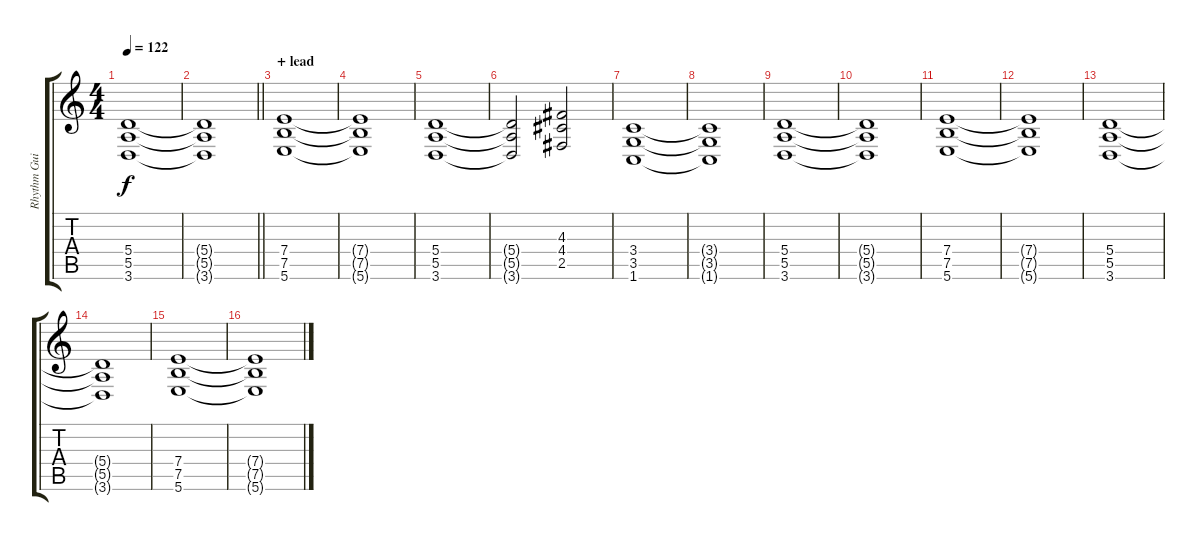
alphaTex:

\track ("Rhythm Guitar" "Rhythm Gui") {instrument distortionguitar}
\staff {score tabs}
\tuning (B3 Gb3 D3 A2 E2 B1) {hide}
\ts (4 4)
\tempo 122
\clef g2
\ks c
(5.4 5.5 3.6).1{dy f} |
\barLineRight lightlight
(5.4{t} 5.5{t} 3.6{t}).1 |
\section ("" "+ lead")
(7.4 7.5 5.6).1 |
(7.4{t} 7.5{t} 5.6{t}).1 |
(5.4 5.5 3.6).1 |
(5.4{t} 5.5{t} 3.6{t}).2 (4.3 4.4 2.5).2 |
(3.4 3.5 1.6).1 |
(3.4{t} 3.5{t} 1.6{t}).1 |
(5.4 5.5 3.6).1 |
(5.4{t} 5.5{t} 3.6{t}).1 |
(7.4 7.5 5.6).1 |
(7.4{t} 7.5{t} 5.6{t}).1 |
(5.4 5.5 3.6).1 |
(5.4{t} 5.5{t} 3.6{t}).1 |
(7.4 7.5 5.6).1 |
(7.4{t} 7.5{t} 5.6{t}).1
